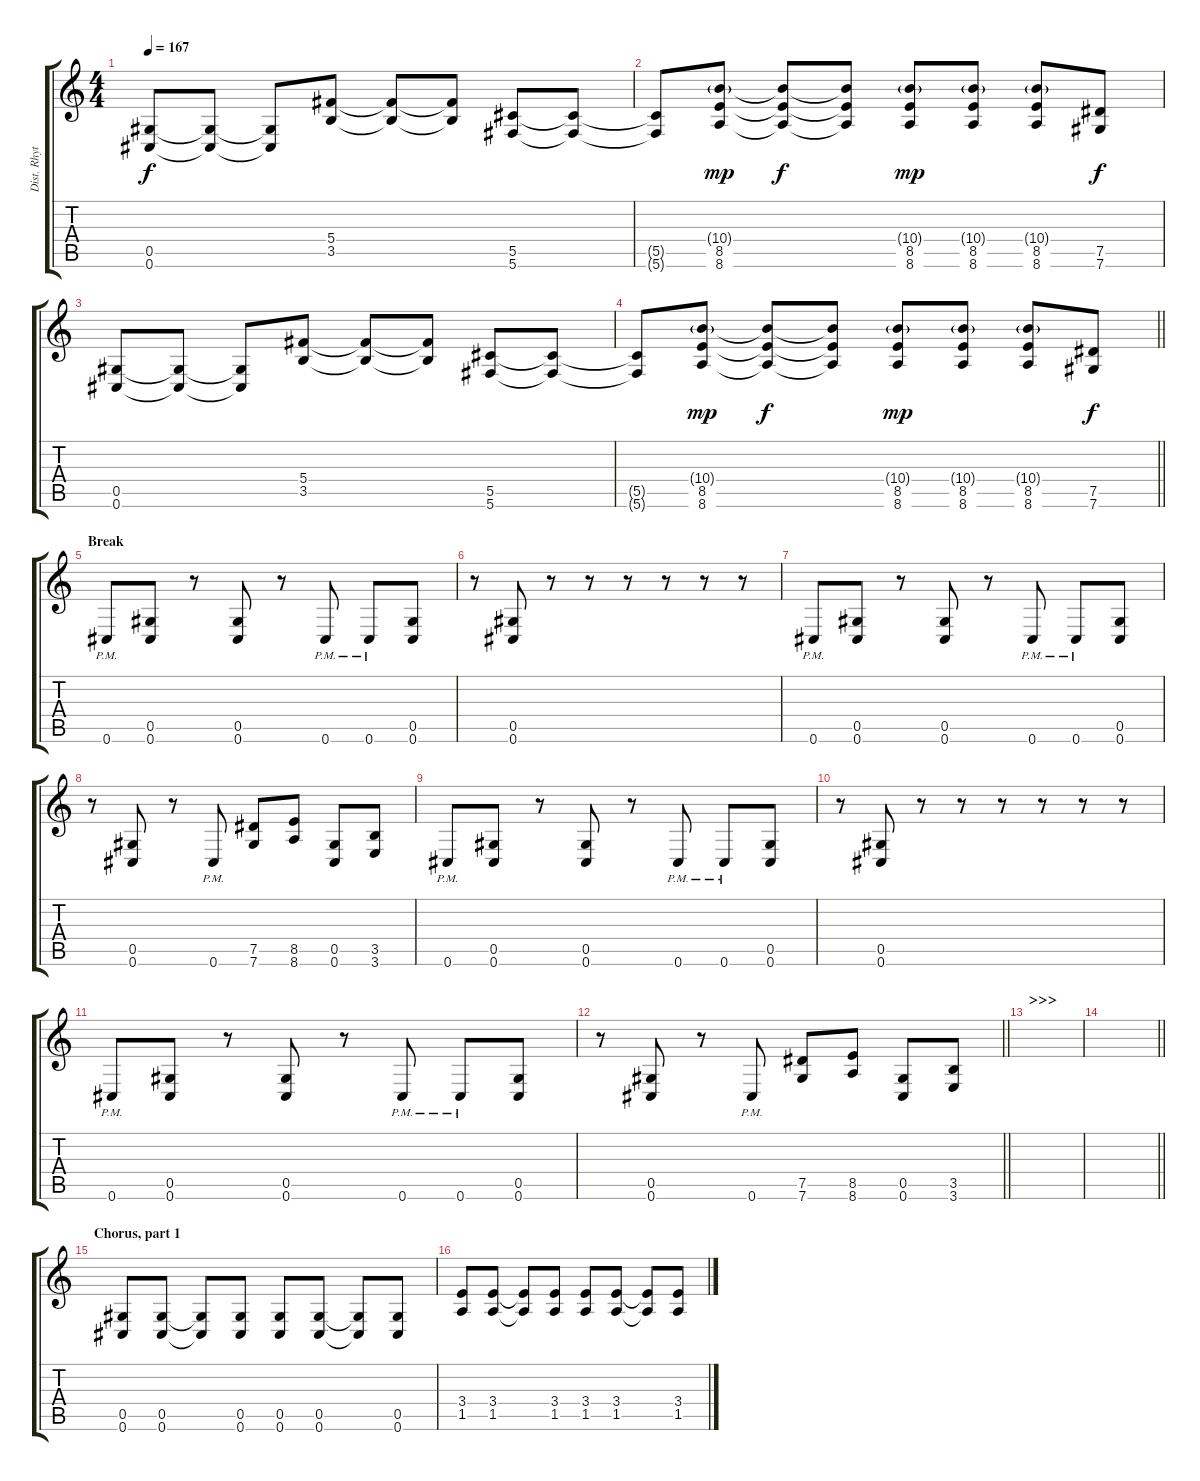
\track ("Dist. Rhytm Guitar [L]" "Dist. Rhyt") {instrument distortionguitar}
\staff {score tabs}
\tuning (Eb4 Bb3 Gb3 Db3 Ab2 Db2) {hide}
\ts (4 4)
\tempo 167
\clef g2
\ks c
(0.5 0.6).8{dy f} (0.5{t} 0.6{t}).8 (0.5{t} 0.6{t}).8 (5.4 3.5).8 (5.4{t} 3.5{t}).8 (5.4{t} 3.5{t}).8 (5.5 5.6).8 (5.5{t} 5.6{t}).8 |
(5.5{t} 5.6{t}).8 (10.4{g} 8.5 8.6).8{dy mp} (10.4{t} 8.5{t} 8.6{t}).8{dy f} (10.4{t} 8.5{t} 8.6{t}).8 (10.4{g} 8.5 8.6).8{dy mp} (10.4{g} 8.5 8.6).8 (10.4{g} 8.5 8.6).8 (7.5 7.6).8{dy f} |
(0.5 0.6).8 (0.5{t} 0.6{t}).8 (0.5{t} 0.6{t}).8 (5.4 3.5).8 (5.4{t} 3.5{t}).8 (5.4{t} 3.5{t}).8 (5.5 5.6).8 (5.5{t} 5.6{t}).8 |
\barLineRight lightlight
(5.5{t} 5.6{t}).8 (10.4{g} 8.5 8.6).8{dy mp} (10.4{t} 8.5{t} 8.6{t}).8{dy f} (10.4{t} 8.5{t} 8.6{t}).8 (10.4{g} 8.5 8.6).8{dy mp} (10.4{g} 8.5 8.6).8 (10.4{g} 8.5 8.6).8 (7.5 7.6).8{dy f} |
\section ("" "Break")
0.6{pm}.8 (0.5 0.6).8 r.8 (0.5 0.6).8 r.8 0.6{pm}.8 0.6{pm}.8 (0.5 0.6).8 |
r.8 (0.5 0.6).8 r.8 r.8 r.8 r.8 r.8 r.8 |
0.6{pm}.8 (0.5 0.6).8 r.8 (0.5 0.6).8 r.8 0.6{pm}.8 0.6{pm}.8 (0.5 0.6).8 |
r.8 (0.5 0.6).8 r.8 0.6{pm}.8 (7.5 7.6).8 (8.5 8.6).8 (0.5 0.6).8 (3.5 3.6).8 |
0.6{pm}.8 (0.5 0.6).8 r.8 (0.5 0.6).8 r.8 0.6{pm}.8 0.6{pm}.8 (0.5 0.6).8 |
r.8 (0.5 0.6).8 r.8 r.8 r.8 r.8 r.8 r.8 |
0.6{pm}.8 (0.5 0.6).8 r.8 (0.5 0.6).8 r.8 0.6{pm}.8 0.6{pm}.8 (0.5 0.6).8 |
\barLineRight lightlight
r.8 (0.5 0.6).8 r.8 0.6{pm}.8 (7.5 7.6).8 (8.5 8.6).8 (0.5 0.6).8 (3.5 3.6).8 |
\section ("" ">>>")
|
\barLineRight lightlight
|
\section ("" "Chorus, part 1")
(0.5 0.6).8 (0.5 0.6).8 (0.5{t} 0.6{t}).8 (0.5 0.6).8 (0.5 0.6).8 (0.5 0.6).8 (0.5{t} 0.6{t}).8 (0.5 0.6).8 |
(3.4 1.5).8 (3.4 1.5).8 (3.4{t} 1.5{t}).8 (3.4 1.5).8 (3.4 1.5).8 (3.4 1.5).8 (3.4{t} 1.5{t}).8 (3.4 1.5).8
